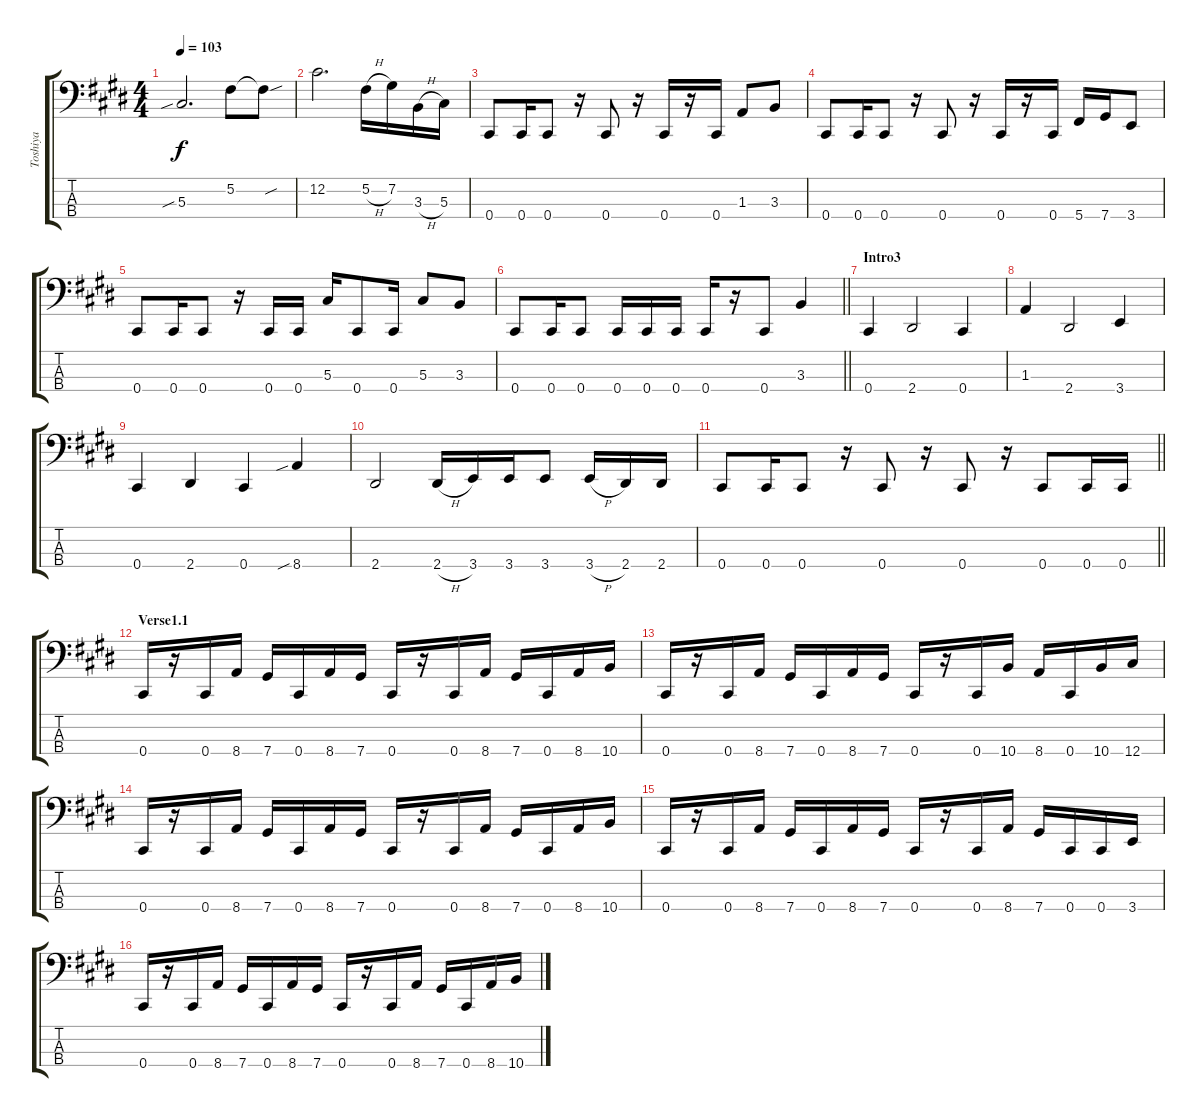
\track ("Toshiya" "Toshiya") {instrument electricbasspick}
\staff {score tabs}
\tuning (Gb2 Db2 Ab1 Db1) {hide}
\ts (4 4)
\tempo 103
\clef f4
\ks c#minor
5.3{sib}.2{d dy f} 5.2.8 5.2{sou t}.8 |
12.2.2{d} 5.2{h}.16 7.2.16 3.3{h}.16 5.3.16 |
0.4.8 0.4.16 0.4.8 r.16 0.4.8 r.16 0.4.16 r.16 0.4.16 1.3.8 3.3.8 |
0.4.8 0.4.16 0.4.8 r.16 0.4.8 r.16 0.4.16 r.16 0.4.16 5.4.16 7.4.16 3.4.8 |
0.4.8 0.4.16 0.4.8 r.16 0.4.16 0.4.16 5.3.16 0.4.8 0.4.16 5.3.8 3.3.8 |
\barLineRight lightlight
0.4.8 0.4.16 0.4.8 0.4.16 0.4.16 0.4.16 0.4.16 r.16 0.4.8 3.3.4 |
\section ("" "Intro3")
0.4.4 2.4.2 0.4.4 |
1.3.4 2.4.2 3.4.4 |
0.4.4 2.4.4 0.4.4 8.4{sib}.4 |
2.4.2 2.4{h}.16 3.4.16 3.4.16 3.4.8 3.4{h}.16 2.4.16 2.4.16 |
\barLineRight lightlight
0.4.8 0.4.16 0.4.8 r.16 0.4.8 r.16 0.4.8 r.16 0.4.8 0.4.16 0.4.16 |
\section ("" "Verse1.1")
0.4.16 r.16 0.4.16 8.4.16 7.4.16 0.4.16 8.4.16 7.4.16 0.4.16 r.16 0.4.16 8.4.16 7.4.16 0.4.16 8.4.16 10.4.16 |
0.4.16 r.16 0.4.16 8.4.16 7.4.16 0.4.16 8.4.16 7.4.16 0.4.16 r.16 0.4.16 10.4.16 8.4.16 0.4.16 10.4.16 12.4.16 |
0.4.16 r.16 0.4.16 8.4.16 7.4.16 0.4.16 8.4.16 7.4.16 0.4.16 r.16 0.4.16 8.4.16 7.4.16 0.4.16 8.4.16 10.4.16 |
0.4.16 r.16 0.4.16 8.4.16 7.4.16 0.4.16 8.4.16 7.4.16 0.4.16 r.16 0.4.16 8.4.16 7.4.16 0.4.16 0.4.16 3.4.16 |
0.4.16 r.16 0.4.16 8.4.16 7.4.16 0.4.16 8.4.16 7.4.16 0.4.16 r.16 0.4.16 8.4.16 7.4.16 0.4.16 8.4.16 10.4.16
